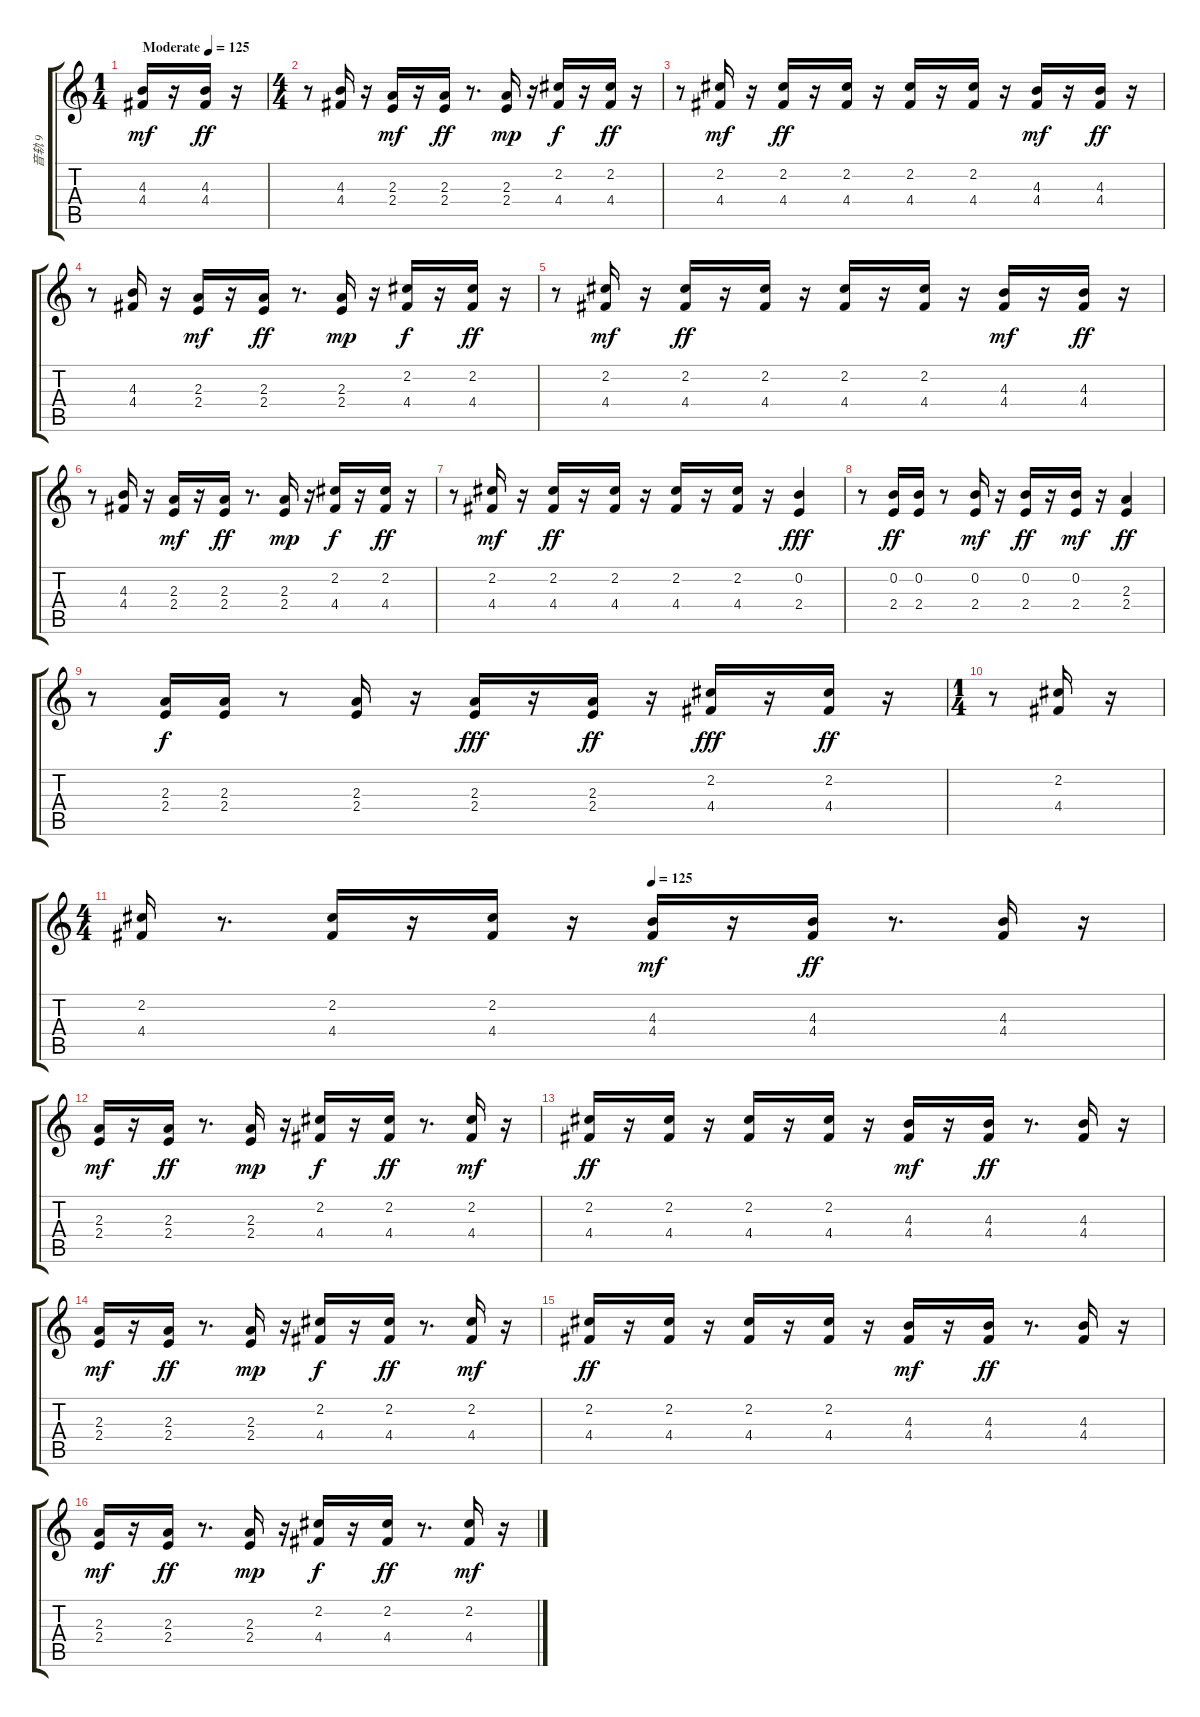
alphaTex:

\track ("音轨 9" "音轨 9") {instrument distortionguitar}
\staff {score tabs}
\tuning (E4 B3 G3 D3 A2 E2) {hide}
\ts (1 4)
\tempo (125 "Moderate")
\clef g2
\ks c
(4.3 4.4).16{dy mf instrument distortionguitar} r.16 (4.3 4.4).16{dy ff} r.16 |
\ts (4 4)
r.8 (4.3 4.4).16 r.16 (2.3 2.4).16{dy mf} r.16 (2.3 2.4).16{dy ff} r.8{d} (2.3 2.4).16{dy mp} r.16 (2.2 4.4).16{dy f} r.16 (2.2 4.4).16{dy ff} r.16 |
r.8 (2.2 4.4).16{dy mf} r.16 (2.2 4.4).16{dy ff} r.16 (2.2 4.4).16 r.16 (2.2 4.4).16 r.16 (2.2 4.4).16 r.16 (4.3 4.4).16{dy mf} r.16 (4.3 4.4).16{dy ff} r.16 |
r.8 (4.3 4.4).16 r.16 (2.3 2.4).16{dy mf} r.16 (2.3 2.4).16{dy ff} r.8{d} (2.3 2.4).16{dy mp} r.16 (2.2 4.4).16{dy f} r.16 (2.2 4.4).16{dy ff} r.16 |
r.8 (2.2 4.4).16{dy mf} r.16 (2.2 4.4).16{dy ff} r.16 (2.2 4.4).16 r.16 (2.2 4.4).16 r.16 (2.2 4.4).16 r.16 (4.3 4.4).16{dy mf} r.16 (4.3 4.4).16{dy ff} r.16 |
r.8 (4.3 4.4).16 r.16 (2.3 2.4).16{dy mf} r.16 (2.3 2.4).16{dy ff} r.8{d} (2.3 2.4).16{dy mp} r.16 (2.2 4.4).16{dy f} r.16 (2.2 4.4).16{dy ff} r.16 |
r.8 (2.2 4.4).16{dy mf} r.16 (2.2 4.4).16{dy ff} r.16 (2.2 4.4).16 r.16 (2.2 4.4).16 r.16 (2.2 4.4).16 r.16 (0.2 2.4).4{dy fff} |
r.8 (0.2 2.4).16{dy ff} (0.2 2.4).16 r.8 (0.2 2.4).16{dy mf} r.16 (0.2 2.4).16{dy ff} r.16 (0.2 2.4).16{dy mf} r.16 (2.3 2.4).4{dy ff} |
r.8 (2.3 2.4).16{dy f} (2.3 2.4).16 r.8 (2.3 2.4).16 r.16 (2.3 2.4).16{dy fff} r.16 (2.3 2.4).16{dy ff} r.16 (2.2 4.4).16{dy fff} r.16 (2.2 4.4).16{dy ff} r.16 |
\ts (1 4)
r.8 (2.2 4.4).16 r.16 |
\ts (4 4)
\tempo (125 0.5)
(2.2 4.4).16 r.8{d} (2.2 4.4).16 r.16 (2.2 4.4).16 r.16 (4.3 4.4).16{dy mf} r.16 (4.3 4.4).16{dy ff} r.8{d} (4.3 4.4).16 r.16 |
(2.3 2.4).16{dy mf} r.16 (2.3 2.4).16{dy ff} r.8{d} (2.3 2.4).16{dy mp} r.16 (2.2 4.4).16{dy f} r.16 (2.2 4.4).16{dy ff} r.8{d} (2.2 4.4).16{dy mf} r.16 |
(2.2 4.4).16{dy ff} r.16 (2.2 4.4).16 r.16 (2.2 4.4).16 r.16 (2.2 4.4).16 r.16 (4.3 4.4).16{dy mf} r.16 (4.3 4.4).16{dy ff} r.8{d} (4.3 4.4).16 r.16 |
(2.3 2.4).16{dy mf} r.16 (2.3 2.4).16{dy ff} r.8{d} (2.3 2.4).16{dy mp} r.16 (2.2 4.4).16{dy f} r.16 (2.2 4.4).16{dy ff} r.8{d} (2.2 4.4).16{dy mf} r.16 |
(2.2 4.4).16{dy ff} r.16 (2.2 4.4).16 r.16 (2.2 4.4).16 r.16 (2.2 4.4).16 r.16 (4.3 4.4).16{dy mf} r.16 (4.3 4.4).16{dy ff} r.8{d} (4.3 4.4).16 r.16 |
(2.3 2.4).16{dy mf} r.16 (2.3 2.4).16{dy ff} r.8{d} (2.3 2.4).16{dy mp} r.16 (2.2 4.4).16{dy f} r.16 (2.2 4.4).16{dy ff} r.8{d} (2.2 4.4).16{dy mf} r.16
